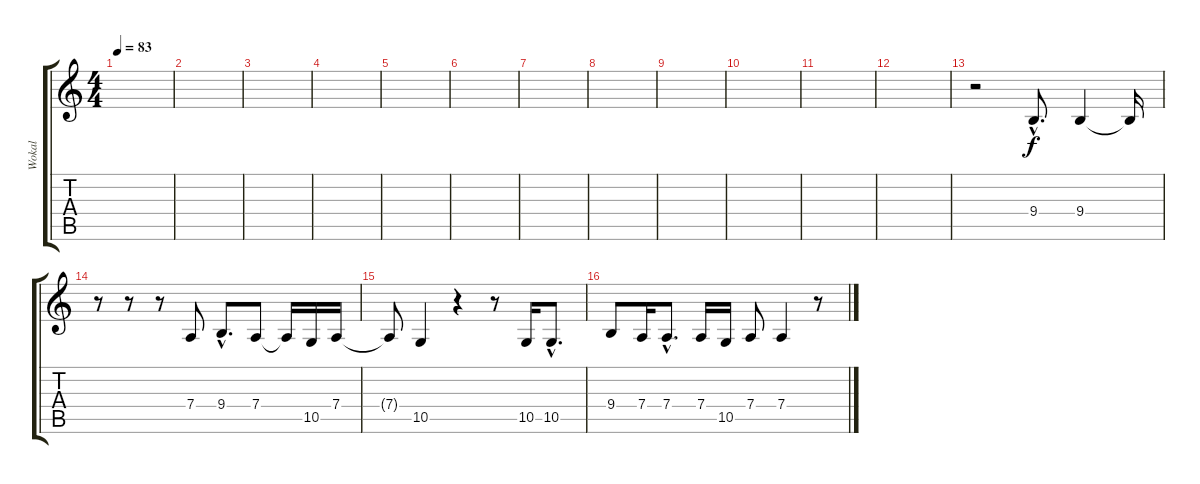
\track ("Wokal" "Wokal") {instrument viola}
\staff {score tabs}
\tuning (E4 B3 G3 D3 A2 E2) {hide}
\ts (4 4)
\tempo 83
\clef g2
\ks c
|
|
|
|
|
|
|
|
|
|
|
|
r.2 9.4{hac}.8{d} 9.4.4 9.4{t}.16 |
r.8 r.8 r.8 7.4.8 9.4{hac}.8{d} 7.4.8 7.4{t}.16 10.5.16 7.4.16 |
7.4{t}.8 10.5.4 r.4 r.8 10.5.16 10.5{hac}.8{d} |
9.4.8 7.4.16 7.4{hac}.8{d} 7.4.16 10.5.16 7.4.8 7.4.4 r.8
